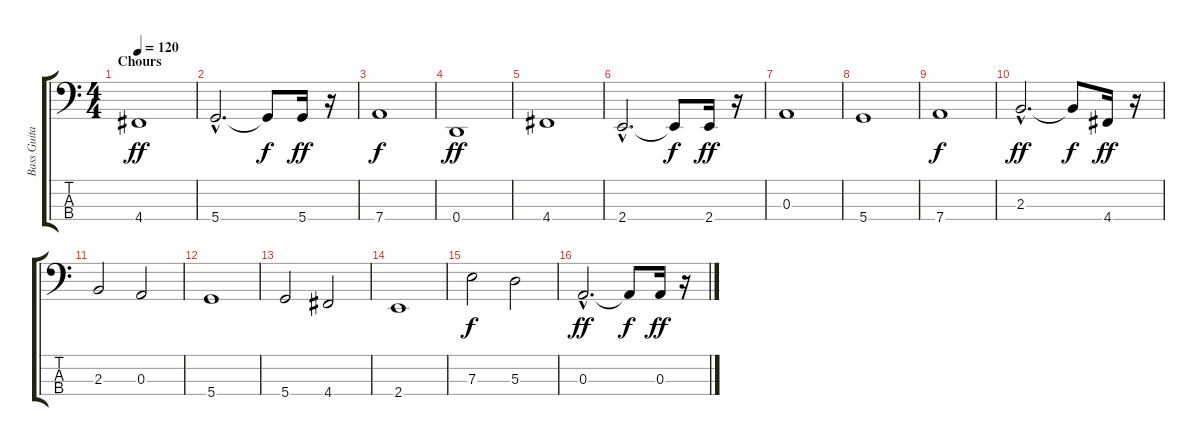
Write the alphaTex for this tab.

\track ("Bass Guitar" "Bass Guita") {instrument electricbassfinger}
\staff {score tabs}
\tuning (G2 D2 A1 D1) {hide}
\ts (4 4)
\section ("" "Chours")
\tempo 120
\clef f4
\ks c
4.4.1{dy ff} |
5.4{hac}.2{d} 5.4{t}.8{dy f} 5.4.16{dy ff} r.16 |
7.4.1{dy f} |
0.4.1{dy ff} |
4.4.1 |
2.4{hac}.2{d} 2.4{t}.8{dy f} 2.4.16{dy ff} r.16 |
0.3.1 |
5.4.1 |
7.4.1{dy f} |
2.3{hac}.2{d dy ff} 2.3{t}.8{dy f} 4.4.16{dy ff} r.16 |
2.3.2 0.3.2 |
5.4.1 |
5.4.2 4.4.2 |
2.4.1 |
7.3.2{dy f} 5.3.2 |
0.3{hac}.2{d dy ff} 0.3{t}.8{dy f} 0.3.16{dy ff} r.16
